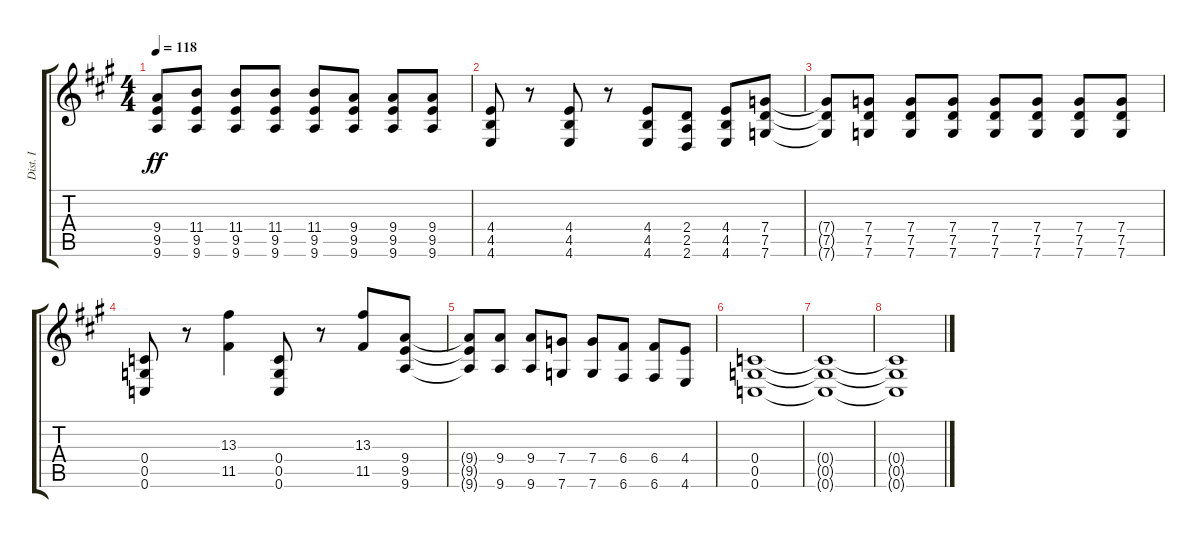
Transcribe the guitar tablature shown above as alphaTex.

\track ("Dist. I" "Dist. I") {instrument distortionguitar}
\staff {score tabs}
\tuning (D4 A3 F3 C3 G2 C2) {hide}
\ts (4 4)
\tempo 118
\clef g2
\ks a
(9.4{t} 9.5{t} 9.6{t}).8{dy ff} (11.4 9.5 9.6).8 (11.4 9.5 9.6).8 (11.4 9.5 9.6).8 (11.4 9.5 9.6).8 (9.4 9.5 9.6).8 (9.4 9.5 9.6).8 (9.4 9.5 9.6).8 |
(4.4 4.5 4.6).8 r.8 (4.4 4.5 4.6).8 r.8 (4.4 4.5 4.6).8 (2.4 2.5 2.6).8 (4.4 4.5 4.6).8 (7.4 7.5 7.6).8 |
(7.4{t} 7.5{t} 7.6{t}).8 (7.4 7.5 7.6).8 (7.4 7.5 7.6).8 (7.4 7.5 7.6).8 (7.4 7.5 7.6).8 (7.4 7.5 7.6).8 (7.4 7.5 7.6).8 (7.4 7.5 7.6).8 |
(0.4 0.5 0.6).8 r.8 (13.3 11.5).4 (0.4 0.5 0.6).8 r.8 (13.3 11.5).8 (9.4 9.5 9.6).8 |
(9.4{t} 9.5{t} 9.6{t}).8 (9.4 9.6).8 (9.4 9.6).8 (7.4 7.6).8 (7.4 7.6).8 (6.4 6.6).8 (6.4 6.6).8 (4.4 4.6).8 |
(0.4 0.5 0.6).1 |
(0.4{t} 0.5{t} 0.6{t}).1 |
(0.4{t} 0.5{t} 0.6{t}).1
